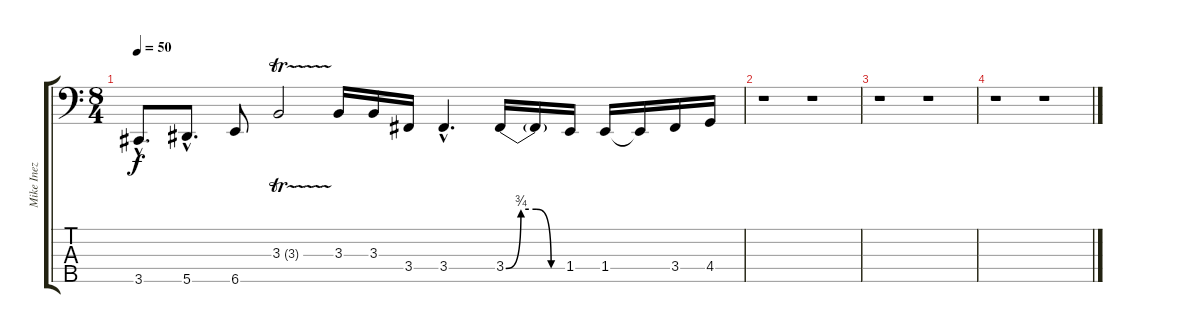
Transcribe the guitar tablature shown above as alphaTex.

\track ("Mike Inez Elect. Bass" "Mike Inez ") {instrument electricbassfinger}
\staff {score tabs}
\tuning (Gb2 Db2 Ab1 Eb1 Bb0) {hide}
\ts (8 4)
\tempo 50
\clef f4
\ks c
3.5{hac}.8{d dy f} 5.5{hac}.8{d} 6.5.8 3.3{tr (3 16)}.2 3.3.16 3.3.16 3.4.16 3.4{hac}.4{d} 3.4{be (custom 0 0 15 3 30 3 45 0 60 0)}.16 3.4{t}.16 1.4.16 1.4.16 1.4{t}.16 3.4.16 4.4.16 |
r.1 r.1 |
r.1 r.1 |
r.1 r.1
